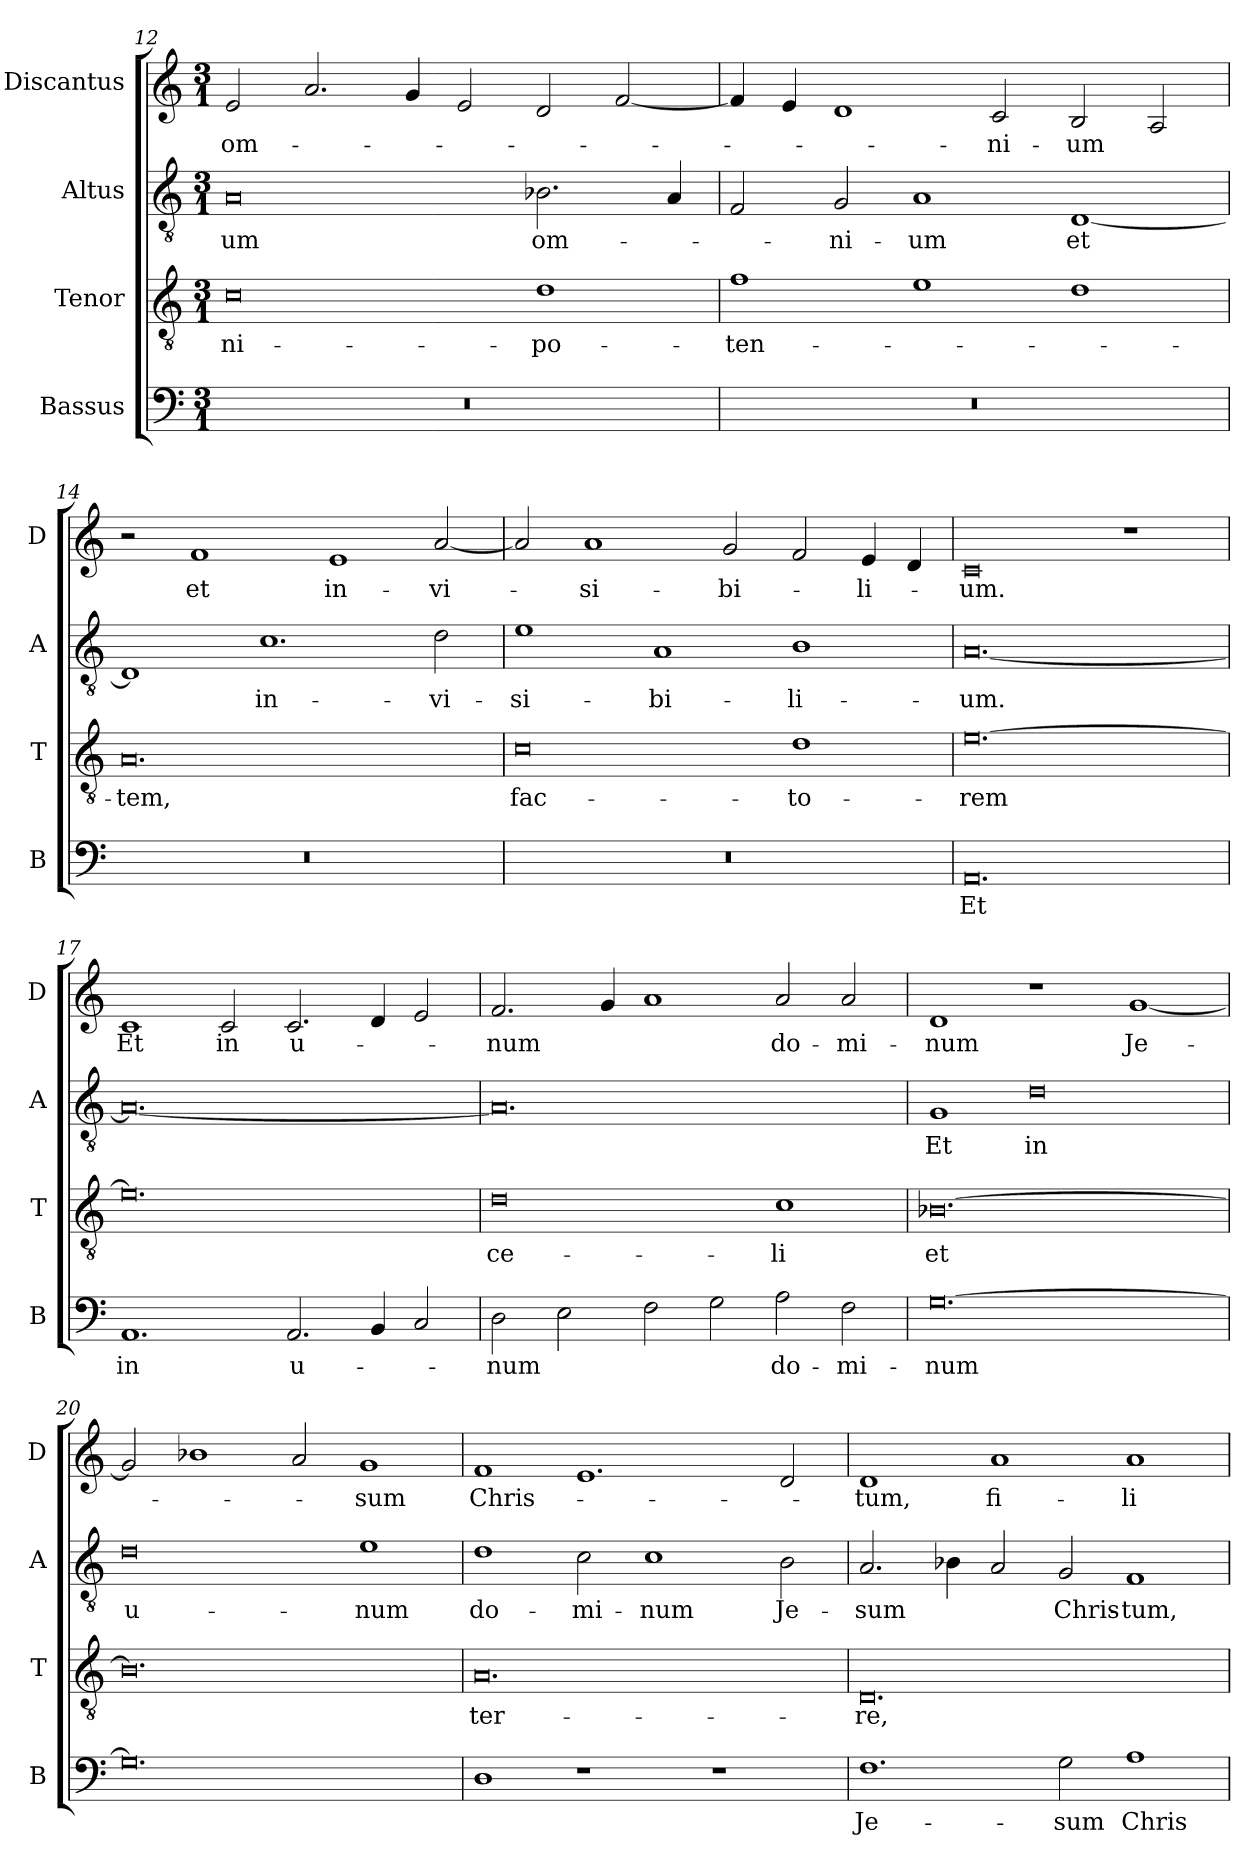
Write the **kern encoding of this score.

**kern	**text	**kern	**text	**kern	**text	**kern	**text
*part4	*part4	*part3	*part3	*part2	*part2	*part1	*part1
*staff4	*staff4	*staff3	*staff3	*staff2	*staff2	*staff1	*staff1
*I"Bassus	*	*I"Tenor	*	*I"Altus	*	*I"Discantus	*
*I'B	*	*I'T	*	*I'A	*	*I'D	*
*clefF4	*	*clefGv2	*	*clefGv2	*	*clefG2	*
*k[]	*	*k[]	*	*k[]	*	*k[]	*
*M3/1	*	*M3/1	*	*M3/1	*	*M3/1	*
=12	=12	=12	=12	=12	=12	=12	=12
0.r	.	0c	-ni-	0A	-um	2e	om-
.	.	.	.	.	.	2.a	.
.	.	.	.	.	.	4g	.
.	.	.	.	.	.	2e	.
.	.	1d	-po-	2.B-X	om-	2d	.
.	.	.	.	.	.	[2f	.
.	.	.	.	4A	.	.	.
=13	=13	=13	=13	=13	=13	=13	=13
0.r	.	1f	-ten-	2F	.	4f]	.
.	.	.	.	.	.	4e	.
.	.	.	.	2G	-ni-	1d	.
.	.	1e	.	1A	-um	.	.
.	.	.	.	.	.	2c	-ni-
.	.	1d	.	[1D	et	2B	-um
.	.	.	.	.	.	2A	.
=14	=14	=14	=14	=14	=14	=14	=14
0.r	.	0.A	-tem,	1D]	.	2r	.
.	.	.	.	.	.	1f	et
.	.	.	.	1.c	in-	.	.
.	.	.	.	.	.	1e	in-
.	.	.	.	2d	vi-	[2a	-vi-
=15	=15	=15	=15	=15	=15	=15	=15
0.r	.	0c	fac-	1e	-si-	2a]	.
.	.	.	.	.	.	1a	-si-
.	.	.	.	1A	-bi-	.	.
.	.	.	.	.	.	2g	-bi-
.	.	1d	-to-	1B	-li-	2f	.
.	.	.	.	.	.	4e	-li-
.	.	.	.	.	.	4d	.
=16	=16	=16	=16	=16	=16	=16	=16
0.AA	Et	[0.e	-rem	[0.A	-um.	0c	-um.
.	.	.	.	.	.	1r	.
=17	=17	=17	=17	=17	=17	=17	=17
1.AA	in	0.e]	.	0.A_	.	1c	Et
.	.	.	.	.	.	2c	in
2.AA	u-	.	.	.	.	2.c	u-
4BB	.	.	.	.	.	4d	.
2C	.	.	.	.	.	2e	.
=18	=18	=18	=18	=18	=18	=18	=18
2D	-num	0d	ce-	0.A]	.	2.f	-num
2E	.	.	.	.	.	.	.
.	.	.	.	.	.	4g	.
2F	.	.	.	.	.	1a	.
2G	.	.	.	.	.	.	.
2A	do-	1c	-li	.	.	2a	do-
2F	-mi-	.	.	.	.	2a	-mi-
=19	=19	=19	=19	=19	=19	=19	=19
[0.G	-num	[0.B-X	et	1G	Et	1d	-num
.	.	.	.	0d	in	1r	.
.	.	.	.	.	.	[1g	Je-
=20	=20	=20	=20	=20	=20	=20	=20
0.G]	.	0.B-]	.	0d	u-	2g]	.
.	.	.	.	.	.	1b-X	.
.	.	.	.	.	.	2a	.
.	.	.	.	1e	-num	1g	-sum
=21	=21	=21	=21	=21	=21	=21	=21
1D	.	0.A	ter-	1d	do-	1f	Chris-
1r	.	.	.	2c	-mi-	1.e	.
.	.	.	.	1c	-num	.	.
1r	.	.	.	.	.	.	.
.	.	.	.	2B	Je-	2d	.
=22	=22	=22	=22	=22	=22	=22	=22
1.F	Je-	0.D	-re,	2.A	-sum	1d	-tum,
.	.	.	.	4B-X	.	.	.
.	.	.	.	2A	.	1a	fi-
2G	-sum	.	.	2G	Chris-	.	.
1A	Chris-	.	.	1F	-tum,	1a	-li-
=	=	=	=	=	=	=	=
*-	*-	*-	*-	*-	*-	*-	*-
